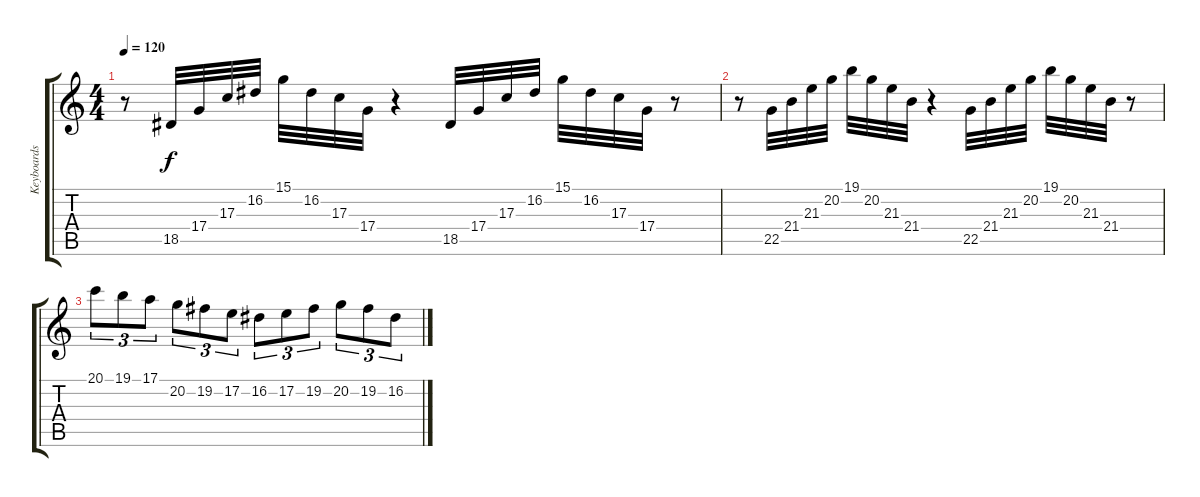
\track ("Keyboards 2" "Keyboards ") {instrument acousticgrandpiano}
\staff {score tabs}
\tuning (E4 B3 G3 D3 A2 E2) {hide}
\ts (4 4)
\tempo 120
\clef g2
\ks c
r.8{dy f} 18.5.32 17.4.32 17.3.32 16.2.32 15.1.32 16.2.32 17.3.32 17.4.32 r.4 18.5.32 17.4.32 17.3.32 16.2.32 15.1.32 16.2.32 17.3.32 17.4.32 r.8 |
r.8 22.5.32 21.4.32 21.3.32 20.2.32 19.1.32 20.2.32 21.3.32 21.4.32 r.4 22.5.32 21.4.32 21.3.32 20.2.32 19.1.32 20.2.32 21.3.32 21.4.32 r.8 |
20.1.8{tu (3 2) volume 7} 19.1.8{tu (3 2)} 17.1.8{tu (3 2)} 20.2.8{tu (3 2)} 19.2.8{tu (3 2)} 17.2.8{tu (3 2)} 16.2.8{tu (3 2)} 17.2.8{tu (3 2)} 19.2.8{tu (3 2)} 20.2.8{tu (3 2)} 19.2.8{tu (3 2)} 16.2.8{tu (3 2)}
